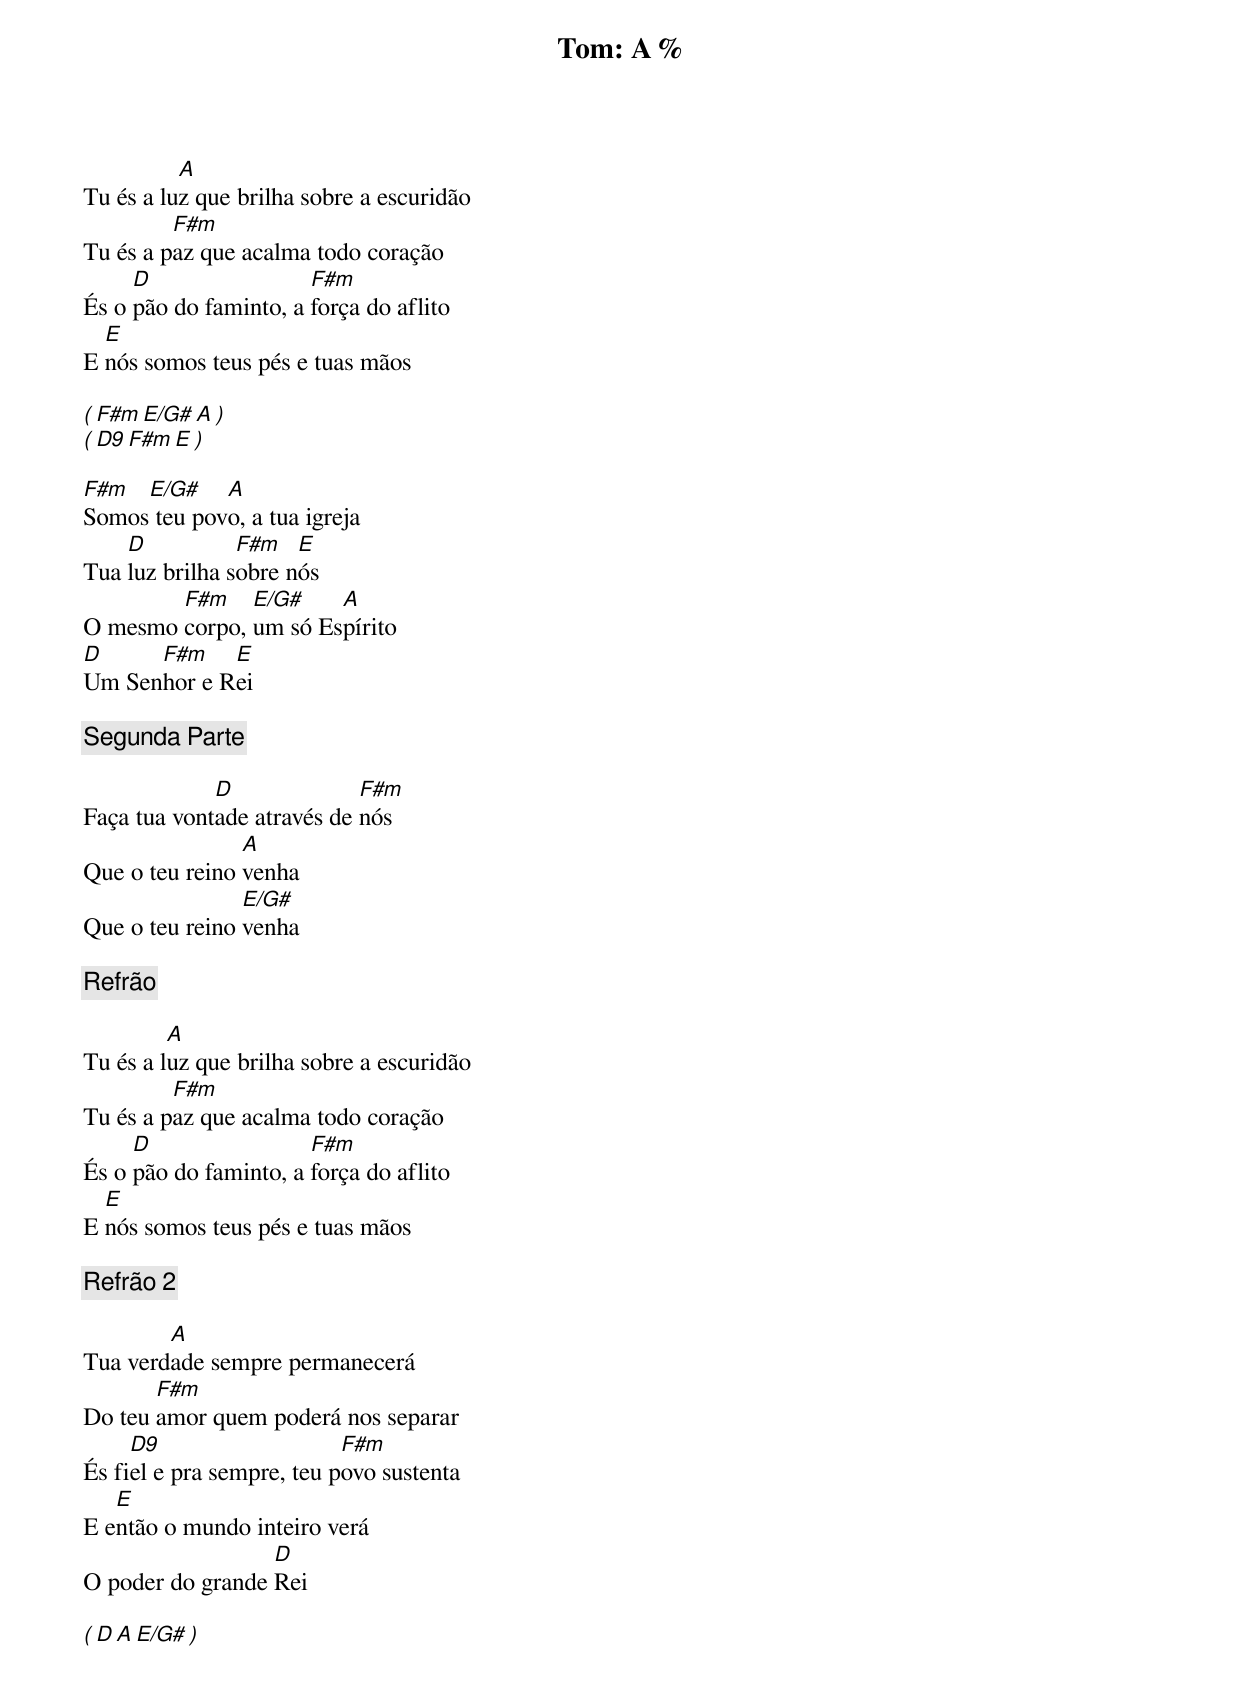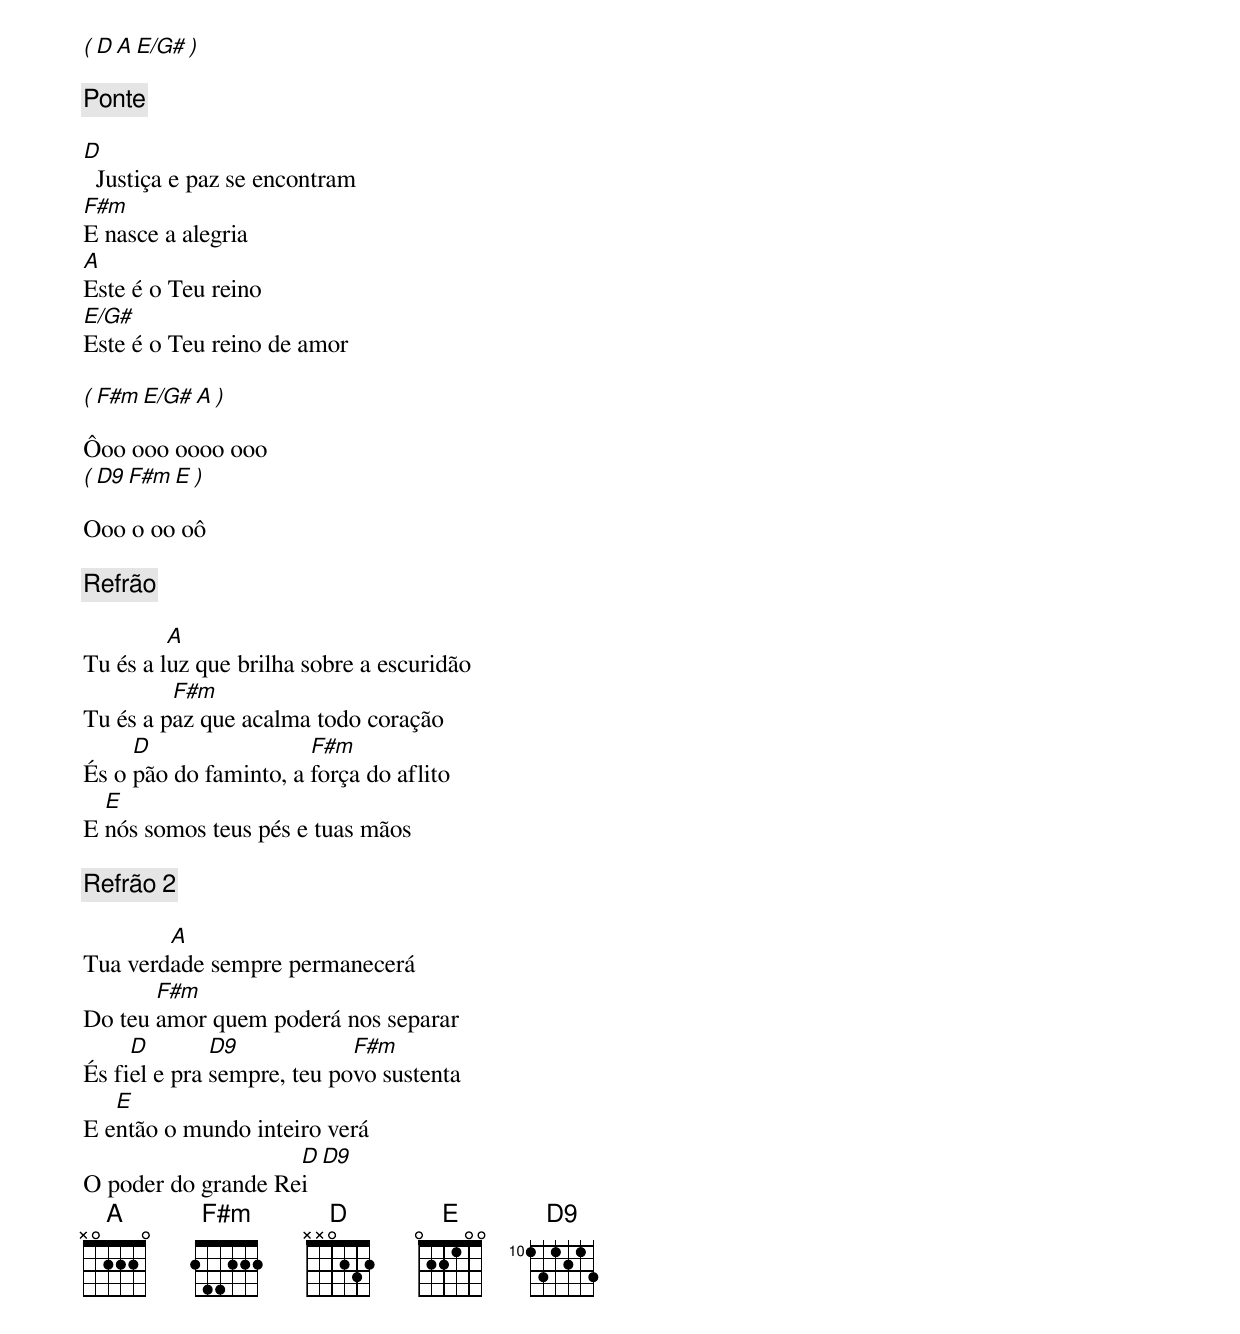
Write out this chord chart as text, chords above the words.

Tom: A %

          A
Tu és a luz que brilha sobre a escuridão
         F#m
Tu és a paz que acalma todo coração
     D                 F#m
És o pão do faminto, a força do aflito
  E
E nós somos teus pés e tuas mãos

( F#m E/G#  A )
( D9  F#m E )

F#m  E/G#    A
Somos teu povo, a tua igreja
    D           F#m   E
Tua luz brilha sobre nós
        F#m    E/G#    A
O mesmo corpo, um só Espírito
D     F#m    E
Um Senhor e Rei

[Segunda Parte]

             D              F#m
Faça tua vontade através de nós
                A
Que o teu reino venha
                E/G#
Que o teu reino venha

[Refrão]

         A
Tu és a luz que brilha sobre a escuridão
         F#m
Tu és a paz que acalma todo coração
     D                 F#m
És o pão do faminto, a força do aflito
  E
E nós somos teus pés e tuas mãos

[Refrão 2]

        A
Tua verdade sempre permanecerá
       F#m
Do teu amor quem poderá nos separar
     D9                    F#m
És fiel e pra sempre, teu povo sustenta
   E
E então o mundo inteiro verá
                  D
O poder do grande Rei

( D  A  E/G# )
( D  A  E/G# )

[Ponte]

D
  Justiça e paz se encontram
F#m
E nasce a alegria
A
Este é o Teu reino
E/G#
Este é o Teu reino de amor

( F#m E/G#  A )

Ôoo ooo oooo ooo
( D9  F#m E )

Ooo o oo oô

[Refrão]

         A
Tu és a luz que brilha sobre a escuridão
         F#m
Tu és a paz que acalma todo coração
     D                 F#m
És o pão do faminto, a força do aflito
  E
E nós somos teus pés e tuas mãos

[Refrão 2]

        A
Tua verdade sempre permanecerá
       F#m
Do teu amor quem poderá nos separar
     D        D9            F#m
És fiel e pra sempre, teu povo sustenta
   E
E então o mundo inteiro verá
                    D D9
O poder do grande Rei
